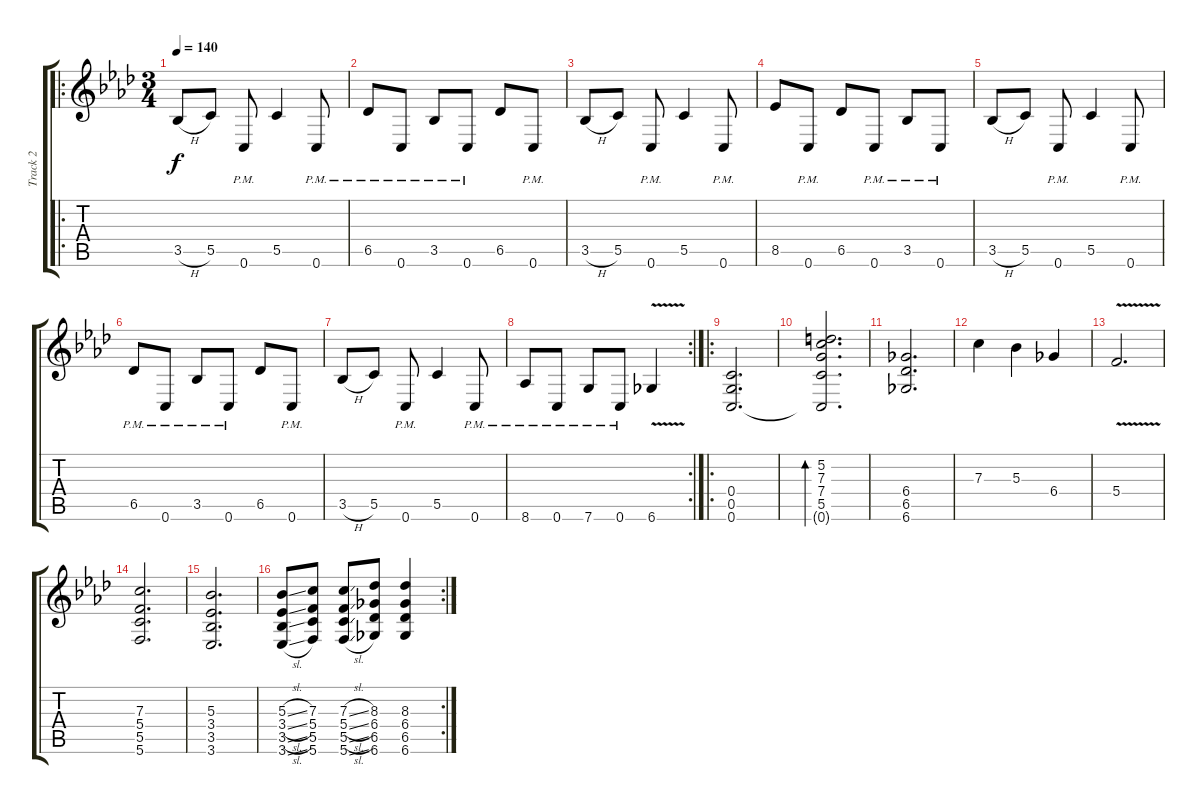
\track ("Track 2" "Track 2") {instrument distortionguitar}
\staff {score tabs}
\tuning (D4 A3 F3 C3 G2 C2) {hide}
\ro
\ts (3 4)
\tempo 140
\clef g2
\ks ab
3.5{h}.8{dy f} 5.5.8 0.6{pm}.8 5.5.4 0.6{pm}.8 |
6.5{pm}.8 0.6{pm}.8 3.5{pm}.8 0.6{pm}.8 6.5.8 0.6{pm}.8 |
3.5{h}.8 5.5.8 0.6{pm}.8 5.5.4 0.6{pm}.8 |
8.5.8 0.6{pm}.8 6.5.8 0.6{pm}.8 3.5{pm}.8 0.6{pm}.8 |
3.5{h}.8 5.5.8 0.6{pm}.8 5.5.4 0.6{pm}.8 |
6.5{pm}.8 0.6{pm}.8 3.5{pm}.8 0.6{pm}.8 6.5.8 0.6{pm}.8 |
3.5{h}.8 5.5.8 0.6{pm}.8 5.5.4 0.6{pm}.8 |
\rc 2
8.6{pm}.8 0.6{pm}.8 7.6{pm}.8 0.6{pm}.8 6.6{v}.4 |
\ro
(0.4 0.5 0.6).2{d} |
(5.2 7.3 7.4 5.5 0.6{t}).2{d bd 480} |
(6.4 6.5 6.6).2{d} |
7.3.4 5.3.4 6.4.4 |
5.4{v}.2{d} |
(7.3 5.4 5.5 5.6).2{d} |
(5.3 3.4 3.5 3.6).2{d} |
\rc 2
(5.3{sl} 3.4{sl} 3.5{sl} 3.6{sl}).8 (7.3 5.4 5.5 5.6).8 (7.3{sl} 5.4{sl} 5.5{sl} 5.6{sl}).8 (8.3 6.4 6.5 6.6).8 (8.3 6.4 6.5 6.6).4
